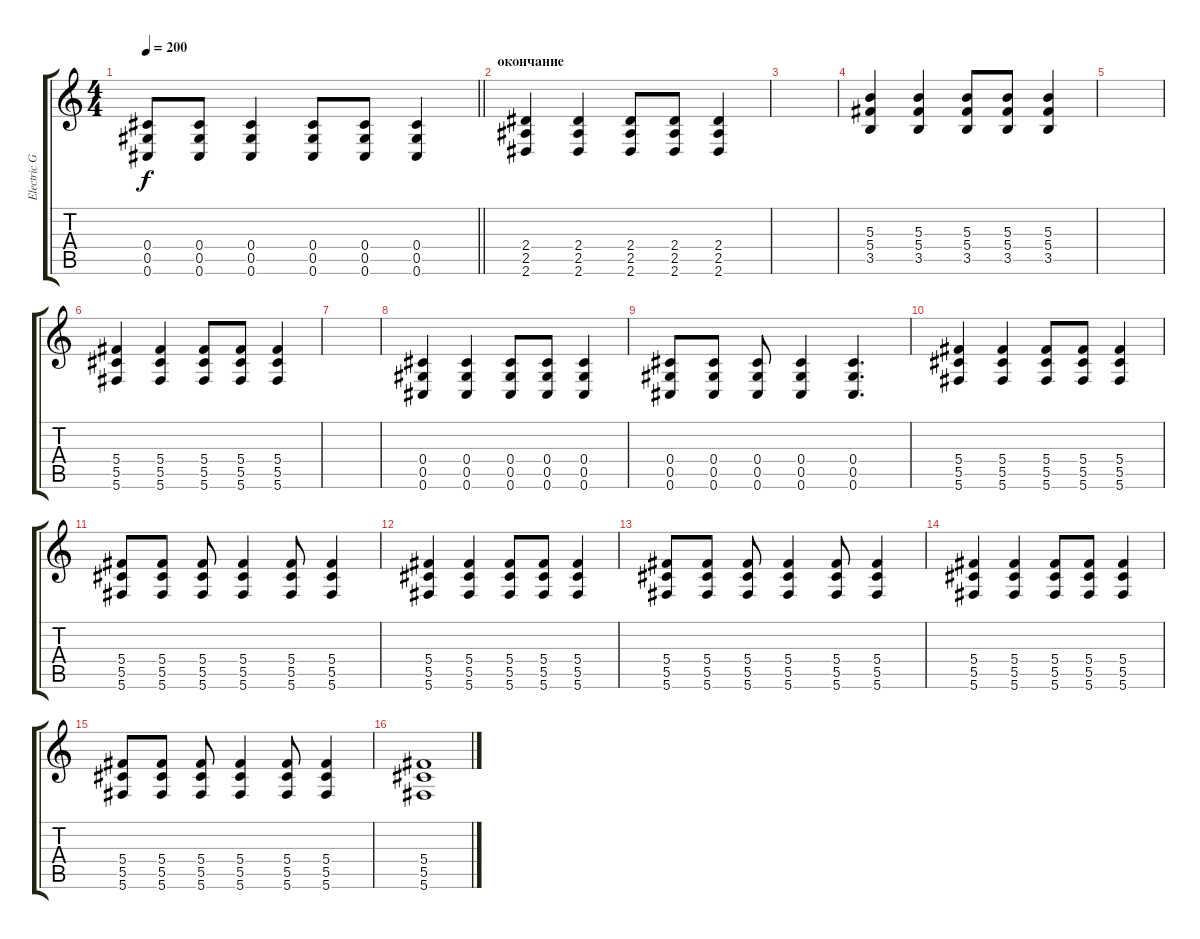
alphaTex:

\track ("Electric Guitar" "Electric G") {instrument distortionguitar}
\staff {score tabs}
\tuning (Eb4 Bb3 Gb3 Db3 Ab2 Db2) {hide}
\ts (4 4)
\tempo 200
\clef g2
\barLineRight lightlight
\ks c
(0.4 0.5 0.6).8{dy f} (0.4 0.5 0.6).8 (0.4 0.5 0.6).4 (0.4 0.5 0.6).8 (0.4 0.5 0.6).8 (0.4 0.5 0.6).4 |
\section ("" "окончание")
(2.4 2.5 2.6).4 (2.4 2.5 2.6).4 (2.4 2.5 2.6).8 (2.4 2.5 2.6).8 (2.4 2.5 2.6).4 |
|
(5.3 5.4 3.5).4 (5.3 5.4 3.5).4 (5.3 5.4 3.5).8 (5.3 5.4 3.5).8 (5.3 5.4 3.5).4 |
|
(5.4 5.5 5.6).4 (5.4 5.5 5.6).4 (5.4 5.5 5.6).8 (5.4 5.5 5.6).8 (5.4 5.5 5.6).4 |
|
(0.4 0.5 0.6).4 (0.4 0.5 0.6).4 (0.4 0.5 0.6).8 (0.4 0.5 0.6).8 (0.4 0.5 0.6).4 |
(0.4 0.5 0.6).8 (0.4 0.5 0.6).8 (0.4 0.5 0.6).8 (0.4 0.5 0.6).4 (0.4 0.5 0.6).4{d} |
(5.4 5.5 5.6).4 (5.4 5.5 5.6).4 (5.4 5.5 5.6).8 (5.4 5.5 5.6).8 (5.4 5.5 5.6).4 |
(5.4 5.5 5.6).8 (5.4 5.5 5.6).8 (5.4 5.5 5.6).8 (5.4 5.5 5.6).4 (5.4 5.5 5.6).8 (5.4 5.5 5.6).4 |
(5.4 5.5 5.6).4 (5.4 5.5 5.6).4 (5.4 5.5 5.6).8 (5.4 5.5 5.6).8 (5.4 5.5 5.6).4 |
(5.4 5.5 5.6).8 (5.4 5.5 5.6).8 (5.4 5.5 5.6).8 (5.4 5.5 5.6).4 (5.4 5.5 5.6).8 (5.4 5.5 5.6).4 |
(5.4 5.5 5.6).4 (5.4 5.5 5.6).4 (5.4 5.5 5.6).8 (5.4 5.5 5.6).8 (5.4 5.5 5.6).4 |
(5.4 5.5 5.6).8 (5.4 5.5 5.6).8 (5.4 5.5 5.6).8 (5.4 5.5 5.6).4 (5.4 5.5 5.6).8 (5.4 5.5 5.6).4 |
(5.4 5.5 5.6).1
